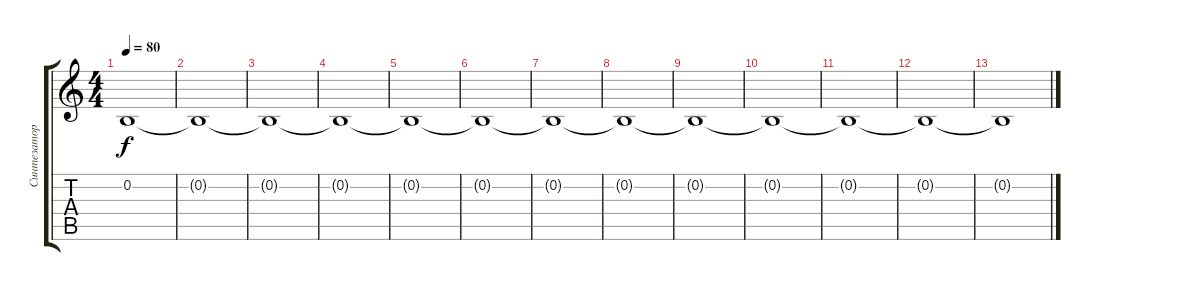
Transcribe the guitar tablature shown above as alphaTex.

\track ("Синтезатор" "Синтезатор") {instrument applause}
\staff {score tabs}
\tuning (E4 B3 G3 D3 A2 E2) {hide}
\ts (4 4)
\tempo 80
\clef g2
\ks aminor
0.2{t}.1{dy f} |
0.2{t}.1 |
0.2{t}.1 |
0.2{t}.1 |
0.2{t}.1 |
0.2{t}.1 |
0.2{t}.1 |
0.2{t}.1 |
0.2{t}.1 |
0.2{t}.1 |
0.2{t}.1 |
0.2{t}.1 |
0.2{t}.1
